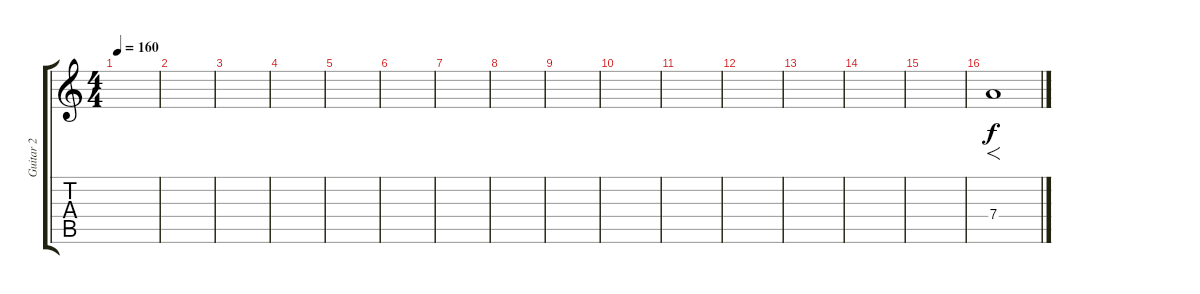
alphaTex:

\track ("Guitar 2" "Guitar 2") {instrument distortionguitar}
\staff {score tabs}
\tuning (E4 B3 G3 D3 A2 D2) {hide}
\ts (4 4)
\tempo 160
\clef g2
\ks c
|
|
|
|
|
|
|
|
|
|
|
|
|
|
|
7.4.1{f}
